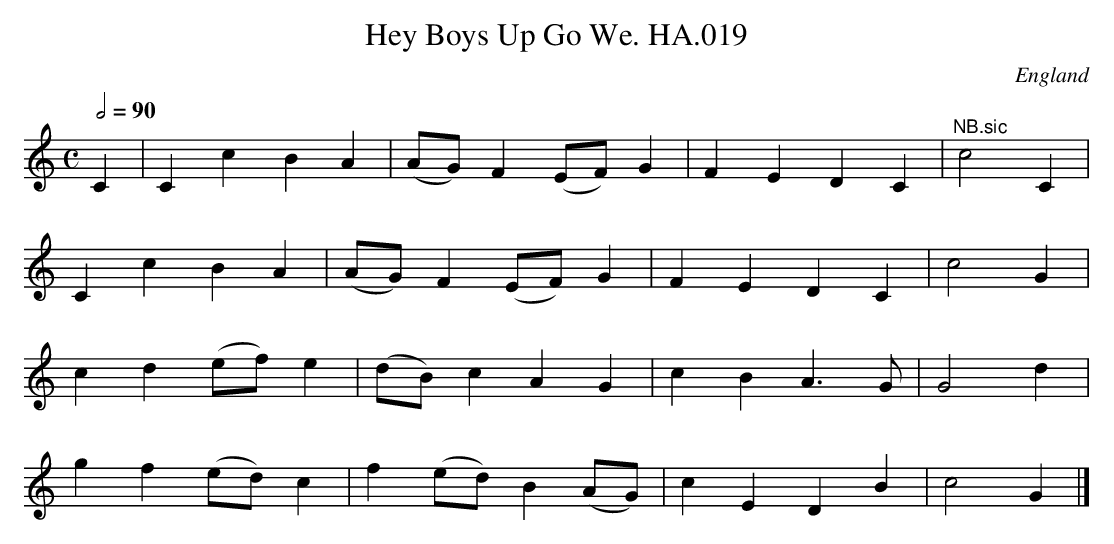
X:1
T:Hey Boys Up Go We. HA.019
M:C
L:1/4
Q:1/2=90
O:England
K:C major
C|CcBA|(A/G/) F(E/F/)G|FEDC|"^NB.sic"c2C|!
CcBA|(A/G/) F(E/F/)G|FEDC|c2G|!
cd(e/f/)e|(d/B/)cAG|cBA>G|G2d|!
gf(e/d/)c|f(e/d/) B(A/G/)|cEDB|c2G|]
